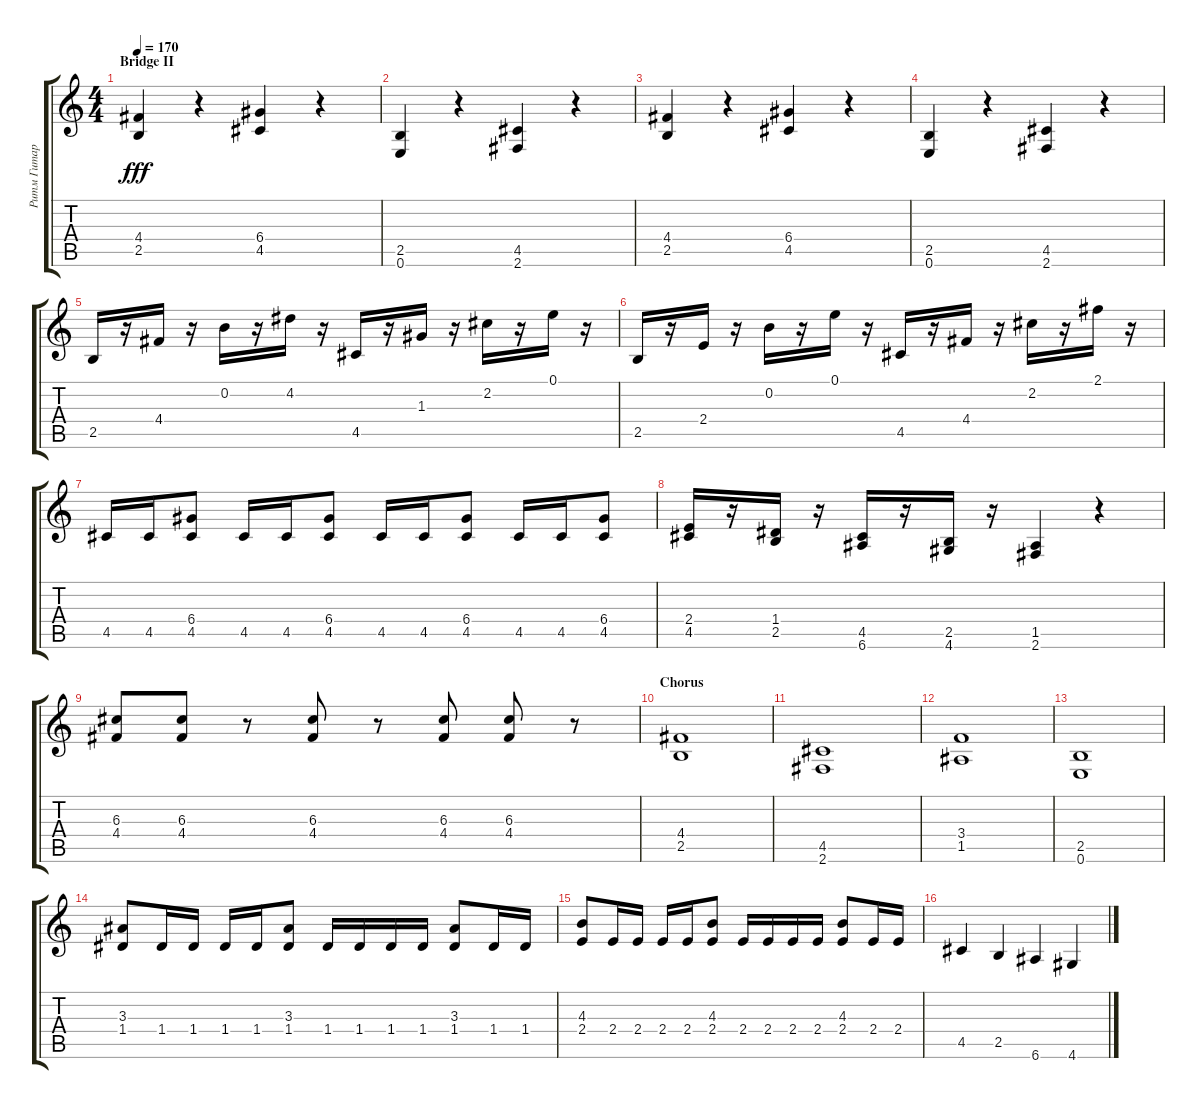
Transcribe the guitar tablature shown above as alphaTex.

\track ("Ритм Гитара" "Ритм Гитар") {instrument distortionguitar}
\staff {score tabs}
\tuning (E4 B3 G3 D3 A2 E2) {hide}
\ts (4 4)
\section ("" "Bridge II")
\tempo 170
\clef g2
\ks c
(4.4 2.5).4{dy fff} r.4 (6.4 4.5).4 r.4 |
(2.5 0.6).4 r.4 (4.5 2.6).4 r.4 |
(4.4 2.5).4 r.4 (6.4 4.5).4 r.4 |
(2.5 0.6).4 r.4 (4.5 2.6).4 r.4 |
2.5.16 r.16 4.4.16 r.16 0.2.16 r.16 4.2.16 r.16 4.5.16 r.16 1.3.16 r.16 2.2.16 r.16 0.1.16 r.16 |
2.5.16 r.16 2.4.16 r.16 0.2.16 r.16 0.1.16 r.16 4.5.16 r.16 4.4.16 r.16 2.2.16 r.16 2.1.16 r.16 |
4.5.16 4.5.16 (6.4 4.5).8 4.5.16 4.5.16 (6.4 4.5).8 4.5.16 4.5.16 (6.4 4.5).8 4.5.16 4.5.16 (6.4 4.5).8 |
(2.4 4.5).16 r.16 (1.4 2.5).16 r.16 (4.5 6.6).16 r.16 (2.5 4.6).16 r.16 (1.5 2.6).4 r.4 |
(6.3 4.4).8 (6.3 4.4).8 r.8 (6.3 4.4).8 r.8 (6.3 4.4).8 (6.3 4.4).8 r.8 |
\section ("" "Chorus")
(4.4 2.5).1 |
(4.5 2.6).1 |
(3.4 1.5).1 |
(2.5 0.6).1 |
(3.3 1.4).8 1.4.16 1.4.16 1.4.16 1.4.16 (3.3 1.4).8 1.4.16 1.4.16 1.4.16 1.4.16 (3.3 1.4).8 1.4.16 1.4.16 |
(4.3 2.4).8 2.4.16 2.4.16 2.4.16 2.4.16 (4.3 2.4).8 2.4.16 2.4.16 2.4.16 2.4.16 (4.3 2.4).8 2.4.16 2.4.16 |
4.5.4 2.5.4 6.6.4 4.6.4
